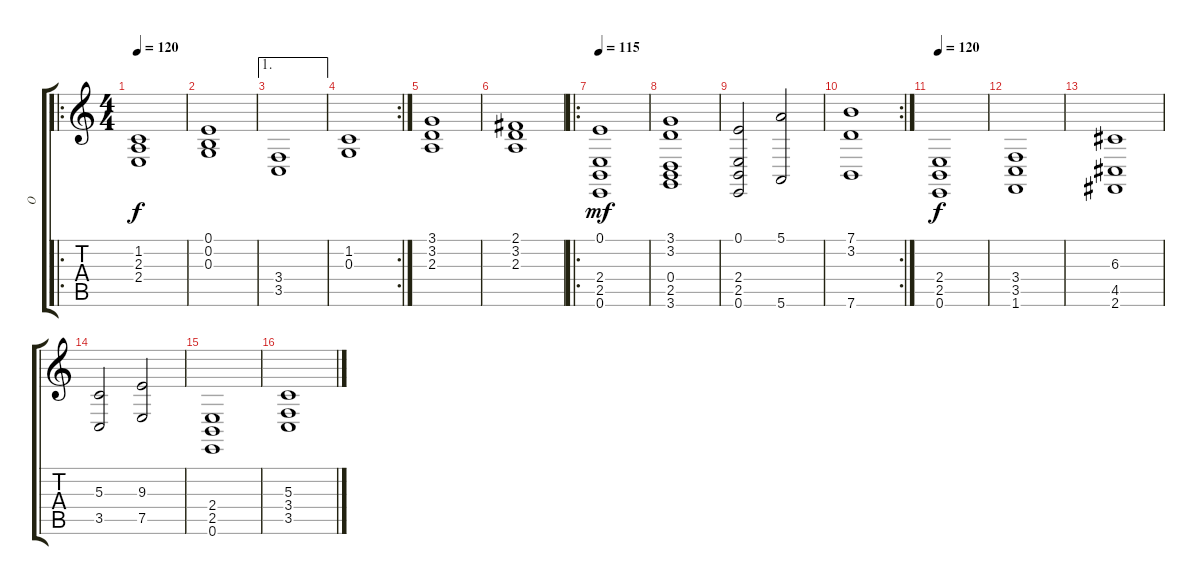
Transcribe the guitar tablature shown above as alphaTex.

\track ("O" "O") {instrument stringensemble1}
\staff {score tabs}
\tuning (E4 B3 G3 D3 A2 E2) {hide}
\ro
\ts (4 4)
\tempo 120
\clef g2
\ks c
(1.2 2.3 2.4).1{dy f} |
(0.1 0.2 0.3).1 |
\ae 1
(3.4 3.5).1 |
\rc 2
(1.2 0.3).1 |
(3.1 3.2 2.3).1 |
(2.1 3.2 2.3).1 |
\ro
\tempo 115
(0.1 2.4 2.5 0.6).1{dy mf} |
(3.1 3.2 0.4 2.5 3.6).1 |
(0.1 2.4 2.5 0.6).2 (5.1 5.6).2 |
\rc 2
(7.1 3.2 7.6).1 |
\tempo 120
(2.4 2.5 0.6).1{dy f volume 12} |
(3.4 3.5 1.6).1 |
(6.3 4.5 2.6).1 |
(5.3 3.5).2 (9.3 7.5).2 |
(2.4 2.5 0.6).1 |
(5.3 3.4 3.5).1
